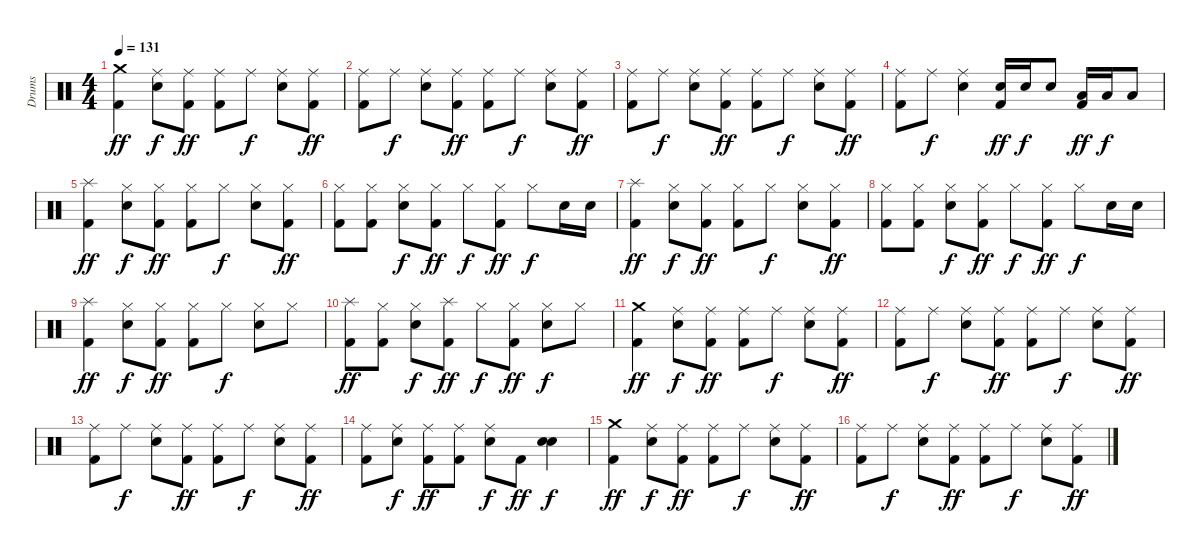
\track ("Drums" "Drums") {instrument percussion}
\staff {score}
\articulation defaults
\ts (4 4)
\tempo 131
\clef neutral
\ks c
("Crash medium (hit)" "Kick (hit) 2").4{dy ff} ("Ride (middle)" "Electric Snare (hit)").8{dy f} ("Ride (middle)" "Kick (hit) 2").8{dy ff} ("Ride (middle)" "Kick (hit) 2").8 "Ride (middle)".8{dy f} ("Ride (middle)" "Electric Snare (hit)").8 ("Ride (middle)" "Kick (hit) 2").8{dy ff} |
("Ride (middle)" "Kick (hit) 2").8 "Ride (middle)".8{dy f} ("Ride (middle)" "Electric Snare (hit)").8 ("Ride (middle)" "Kick (hit) 2").8{dy ff} ("Ride (middle)" "Kick (hit) 2").8 "Ride (middle)".8{dy f} ("Ride (middle)" "Electric Snare (hit)").8 ("Ride (middle)" "Kick (hit) 2").8{dy ff} |
("Ride (middle)" "Kick (hit) 2").8 "Ride (middle)".8{dy f} ("Ride (middle)" "Electric Snare (hit)").8 ("Ride (middle)" "Kick (hit) 2").8{dy ff} ("Ride (middle)" "Kick (hit) 2").8 "Ride (middle)".8{dy f} ("Ride (middle)" "Electric Snare (hit)").8 ("Ride (middle)" "Kick (hit) 2").8{dy ff} |
("Ride (middle)" "Kick (hit) 2").8 "Ride (middle)".8{dy f} ("Ride (middle)" "Electric Snare (hit)").4 ("Electric Snare (hit)" "Kick (hit) 2").16{dy ff} "Electric Snare (hit)".16{dy f} "Electric Snare (hit)".8 ("Low Tom (hit)" "Kick (hit) 2").16{dy ff} "Low Tom (hit)".16{dy f} "Low Tom (hit)".8 |
("Splash (hit)" "Kick (hit) 2").4{dy ff} ("Hi-Hat (closed)" "Electric Snare (hit)").8{dy f} ("Hi-Hat (closed)" "Kick (hit) 2").8{dy ff} ("Hi-Hat (closed)" "Kick (hit) 2").8 "Hi-Hat (closed)".8{dy f} ("Hi-Hat (closed)" "Electric Snare (hit)").8 ("Hi-Hat (closed)" "Kick (hit) 2").8{dy ff} |
("Hi-Hat (closed)" "Kick (hit) 2").8 ("Hi-Hat (closed)" "Kick (hit) 2").8 ("Hi-Hat (closed)" "Electric Snare (hit)").8{dy f} ("Hi-Hat (closed)" "Kick (hit) 2").8{dy ff} "Hi-Hat (closed)".8{dy f} ("Hi-Hat (closed)" "Kick (hit) 2").8{dy ff} "Hi-Hat (closed)".8{dy f} "Electric Snare (hit)".16 "Electric Snare (hit)".16 |
("Splash (hit)" "Kick (hit) 2").4{dy ff} ("Hi-Hat (closed)" "Electric Snare (hit)").8{dy f} ("Hi-Hat (closed)" "Kick (hit) 2").8{dy ff} ("Hi-Hat (closed)" "Kick (hit) 2").8 "Hi-Hat (closed)".8{dy f} ("Hi-Hat (closed)" "Electric Snare (hit)").8 ("Hi-Hat (closed)" "Kick (hit) 2").8{dy ff} |
("Hi-Hat (closed)" "Kick (hit) 2").8 ("Hi-Hat (closed)" "Kick (hit) 2").8 ("Hi-Hat (closed)" "Electric Snare (hit)").8{dy f} ("Hi-Hat (closed)" "Kick (hit) 2").8{dy ff} "Hi-Hat (closed)".8{dy f} ("Hi-Hat (closed)" "Kick (hit) 2").8{dy ff} "Hi-Hat (closed)".8{dy f} "Electric Snare (hit)".16 "Electric Snare (hit)".16 |
("Splash (hit)" "Kick (hit) 2").4{dy ff} ("Hi-Hat (closed)" "Electric Snare (hit)").8{dy f} ("Hi-Hat (closed)" "Kick (hit) 2").8{dy ff} ("Hi-Hat (closed)" "Kick (hit) 2").8 "Hi-Hat (closed)".8{dy f} ("Hi-Hat (closed)" "Electric Snare (hit)").8 "Hi-Hat (closed)".8 |
("Splash (hit)" "Kick (hit) 2").8{dy ff} ("Hi-Hat (closed)" "Kick (hit) 2").8 ("Hi-Hat (closed)" "Electric Snare (hit)").8{dy f} ("Splash (hit)" "Kick (hit) 2").8{dy ff} "Hi-Hat (closed)".8{dy f} ("Hi-Hat (closed)" "Kick (hit) 2").8{dy ff} ("Hi-Hat (closed)" "Electric Snare (hit)").8{dy f} "Hi-Hat (closed)".8 |
("Crash medium (hit)" "Kick (hit) 2").4{dy ff} ("Ride (middle)" "Electric Snare (hit)").8{dy f} ("Ride (middle)" "Kick (hit) 2").8{dy ff} ("Ride (middle)" "Kick (hit) 2").8 "Ride (middle)".8{dy f} ("Ride (middle)" "Electric Snare (hit)").8 ("Ride (middle)" "Kick (hit) 2").8{dy ff} |
("Ride (middle)" "Kick (hit) 2").8 "Ride (middle)".8{dy f} ("Ride (middle)" "Electric Snare (hit)").8 ("Ride (middle)" "Kick (hit) 2").8{dy ff} ("Ride (middle)" "Kick (hit) 2").8 "Ride (middle)".8{dy f} ("Ride (middle)" "Electric Snare (hit)").8 ("Ride (middle)" "Kick (hit) 2").8{dy ff} |
("Ride (middle)" "Kick (hit) 2").8 "Ride (middle)".8{dy f} ("Ride (middle)" "Electric Snare (hit)").8 ("Ride (middle)" "Kick (hit) 2").8{dy ff} ("Ride (middle)" "Kick (hit) 2").8 "Ride (middle)".8{dy f} ("Ride (middle)" "Electric Snare (hit)").8 ("Ride (middle)" "Kick (hit) 2").8{dy ff} |
("Ride (middle)" "Kick (hit) 2").8 ("Ride (middle)" "Electric Snare (hit)").8{dy f} ("Ride (middle)" "Kick (hit) 2").8{dy ff} ("Ride (middle)" "Kick (hit) 2").8 ("Ride (middle)" "Electric Snare (hit)").8{dy f} "Kick (hit) 2".8{dy ff} ("Electric Snare (hit)" "Electric Snare (hit)").4{dy f} |
("Crash medium (hit)" "Kick (hit) 2").4{dy ff} ("Ride (middle)" "Electric Snare (hit)").8{dy f} ("Ride (middle)" "Kick (hit) 2").8{dy ff} ("Ride (middle)" "Kick (hit) 2").8 "Ride (middle)".8{dy f} ("Ride (middle)" "Electric Snare (hit)").8 ("Ride (middle)" "Kick (hit) 2").8{dy ff} |
("Ride (middle)" "Kick (hit) 2").8 "Ride (middle)".8{dy f} ("Ride (middle)" "Electric Snare (hit)").8 ("Ride (middle)" "Kick (hit) 2").8{dy ff} ("Ride (middle)" "Kick (hit) 2").8 "Ride (middle)".8{dy f} ("Ride (middle)" "Electric Snare (hit)").8 ("Ride (middle)" "Kick (hit) 2").8{dy ff}
